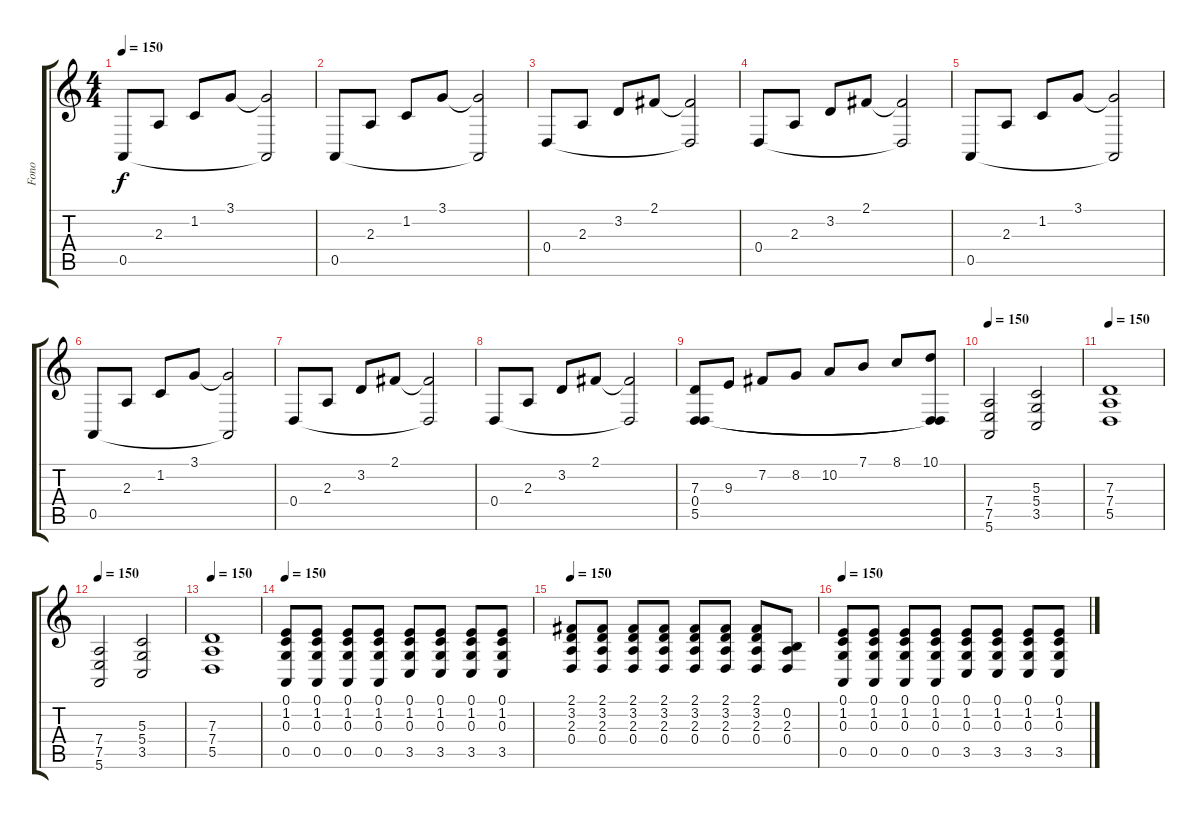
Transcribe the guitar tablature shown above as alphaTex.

\track ("Fono" "Fono") {instrument electricgrandpiano}
\staff {score tabs}
\tuning (E4 B3 G3 D3 A2 E2) {hide}
\ts (4 4)
\tempo 150
\clef g2
\ks aminor
0.5.8{dy f} 2.3.8 1.2.8 3.1.8 (3.1{t} 0.5{t}).2 |
0.5.8 2.3.8 1.2.8 3.1.8 (3.1{t} 0.5{t}).2 |
0.4.8 2.3.8 3.2.8 2.1.8 (2.1{t} 0.4{t}).2 |
0.4.8 2.3.8 3.2.8 2.1.8 (2.1{t} 0.4{t}).2 |
0.5.8 2.3.8 1.2.8 3.1.8 (3.1{t} 0.5{t}).2 |
0.5.8 2.3.8 1.2.8 3.1.8 (3.1{t} 0.5{t}).2 |
0.4.8 2.3.8 3.2.8 2.1.8 (2.1{t} 0.4{t}).2 |
0.4.8 2.3.8 3.2.8 2.1.8 (2.1{t} 0.4{t}).2 |
(7.3 0.4 5.5).8 9.3.8 7.2.8 8.2.8 10.2.8 7.1.8 8.1.8 (10.1 0.4{t} 5.5{t}).8 |
\tempo 150
(7.4 7.5 5.6).2 (5.3 5.4 3.5).2 |
\tempo 150
(7.3 7.4 5.5).1 |
\tempo 150
(7.4 7.5 5.6).2 (5.3 5.4 3.5).2 |
\tempo 150
(7.3 7.4 5.5).1 |
\tempo 150
(0.1 1.2 0.3 0.5).8 (0.1 1.2 0.3 0.5).8 (0.1 1.2 0.3 0.5).8 (0.1 1.2 0.3 0.5).8 (0.1 1.2 0.3 3.5).8 (0.1 1.2 0.3 3.5).8 (0.1 1.2 0.3 3.5).8 (0.1 1.2 0.3 3.5).8 |
\tempo 150
(2.1 3.2 2.3 0.4).8 (2.1 3.2 2.3 0.4).8 (2.1 3.2 2.3 0.4).8 (2.1 3.2 2.3 0.4).8 (2.1 3.2 2.3 0.4).8 (2.1 3.2 2.3 0.4).8 (2.1 3.2 2.3 0.4).8 (0.2 2.3 0.4).8 |
\tempo 150
(0.1 1.2 0.3 0.5).8 (0.1 1.2 0.3 0.5).8 (0.1 1.2 0.3 0.5).8 (0.1 1.2 0.3 0.5).8 (0.1 1.2 0.3 3.5).8 (0.1 1.2 0.3 3.5).8 (0.1 1.2 0.3 3.5).8 (0.1 1.2 0.3 3.5).8
